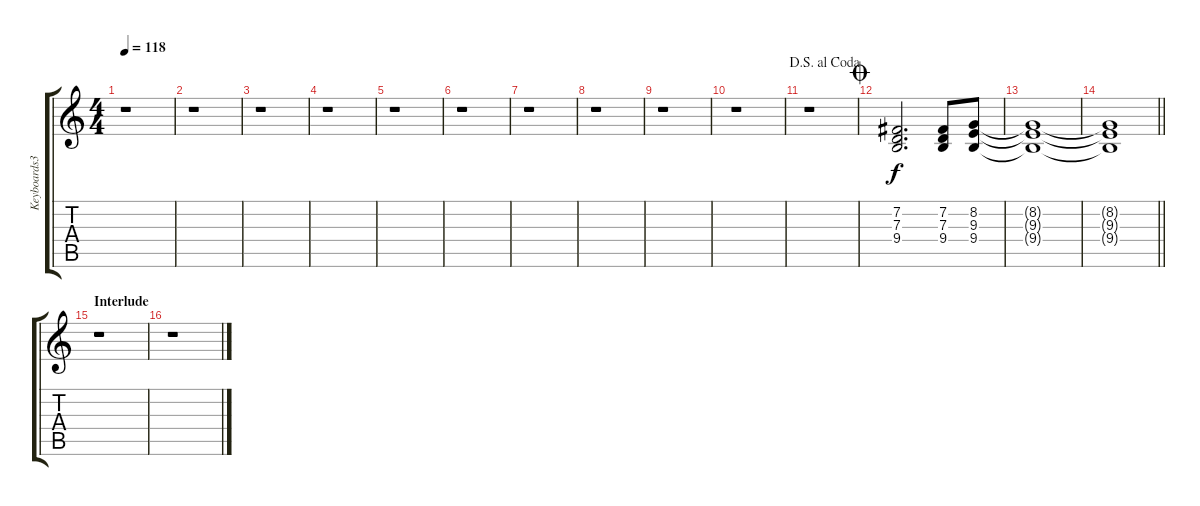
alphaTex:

\track ("Keyboards3" "Keyboards3") {instrument lead2sawtooth}
\staff {score tabs}
\tuning (E4 B3 G3 D3 A2 E2) {hide}
\ts (4 4)
\tempo 118
\clef g2
\ks c
r.1{dy f} |
r.1 |
r.1 |
r.1 |
r.1 |
r.1 |
r.1 |
r.1 |
r.1 |
r.1 |
\jump dalsegnoalcoda
r.1 |
\jump coda
(7.2 7.3 9.4).2{d} (7.2 7.3 9.4).8 (8.2 9.3 9.4).8 |
(8.2{t} 9.3{t} 9.4{t}).1 |
\barLineRight lightlight
(8.2{t} 9.3{t} 9.4{t}).1 |
\section ("" "Interlude")
r.1 |
r.1
